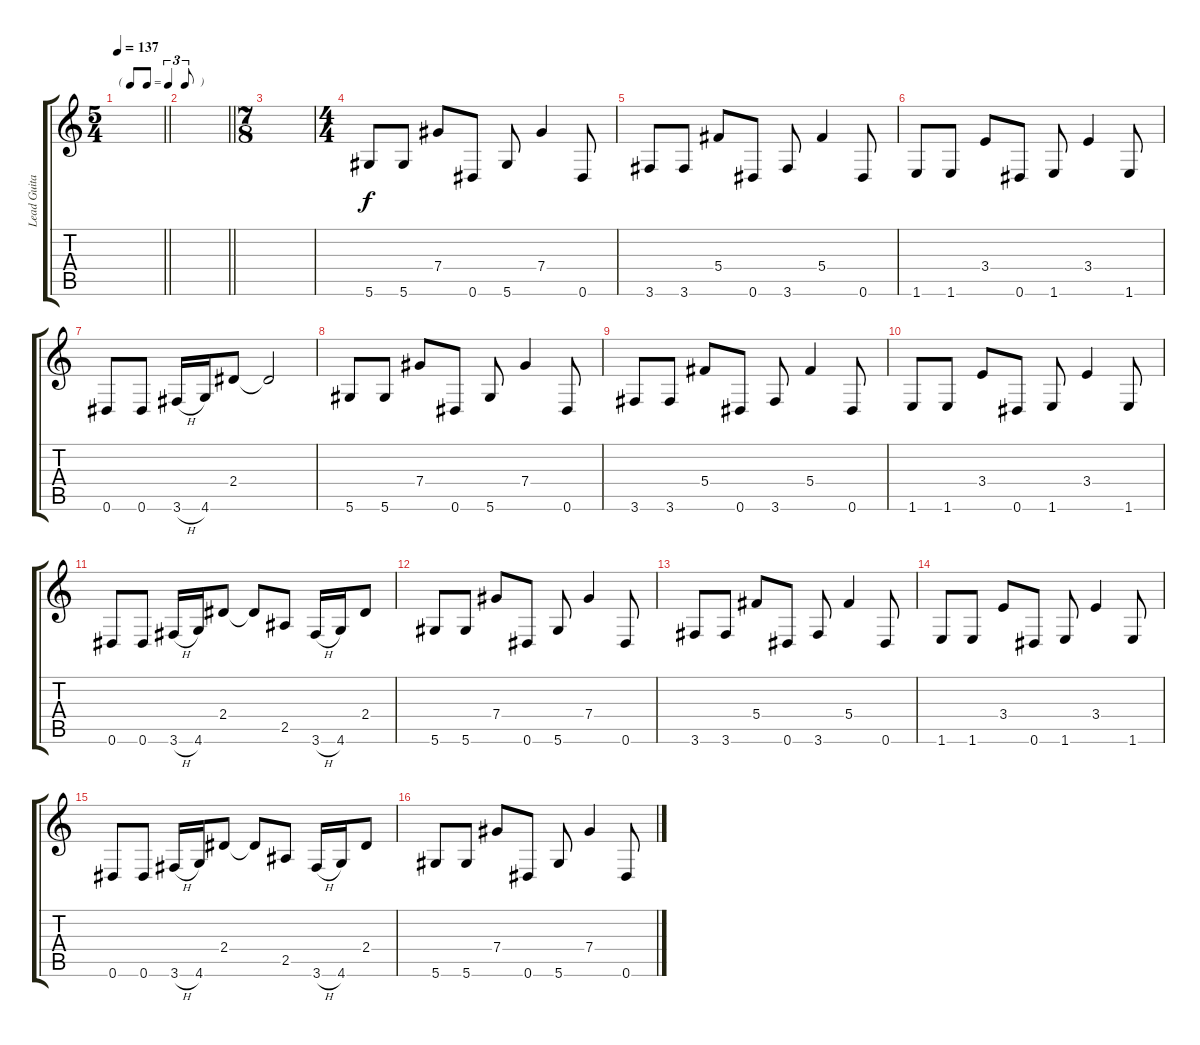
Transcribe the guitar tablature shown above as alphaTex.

\track ("Lead Guitar (Slash)" "Lead Guita") {instrument overdrivenguitar}
\staff {score tabs}
\tuning (Eb4 Bb3 Gb3 Db3 Ab2 Eb2) {hide}
\ts (5 4)
\tf triplet8th
\tempo 137
\clef g2
\barLineRight lightlight
\ks c
|
\section ("" "")
\barLineRight lightlight
|
\ts (7 8)
\section ("" "")
|
\ts (4 4)
5.6.8{volume 8 balance 8} 5.6.8 7.4.8 0.6.8 5.6.8 7.4.4 0.6.8 |
3.6.8 3.6.8 5.4.8 0.6.8 3.6.8 5.4.4 0.6.8 |
1.6.8 1.6.8 3.4.8 0.6.8 1.6.8 3.4.4 1.6.8 |
0.6.8 0.6.8 3.6{h}.16 4.6.16 2.4.8 2.4{t}.2 |
5.6.8 5.6.8 7.4.8 0.6.8 5.6.8 7.4.4 0.6.8 |
3.6.8 3.6.8 5.4.8 0.6.8 3.6.8 5.4.4 0.6.8 |
1.6.8 1.6.8 3.4.8 0.6.8 1.6.8 3.4.4 1.6.8 |
0.6.8 0.6.8 3.6{h}.16 4.6.16 2.4.8 2.4{t}.8 2.5.8 3.6{h}.16 4.6.16 2.4.8 |
5.6.8{volume 10} 5.6.8 7.4.8 0.6.8 5.6.8 7.4.4 0.6.8 |
3.6.8 3.6.8 5.4.8 0.6.8 3.6.8 5.4.4 0.6.8 |
1.6.8 1.6.8 3.4.8 0.6.8 1.6.8 3.4.4 1.6.8 |
0.6.8 0.6.8 3.6{h}.16 4.6.16 2.4.8 2.4{t}.8 2.5.8 3.6{h}.16 4.6.16 2.4.8 |
5.6.8 5.6.8 7.4.8 0.6.8 5.6.8 7.4.4 0.6.8
